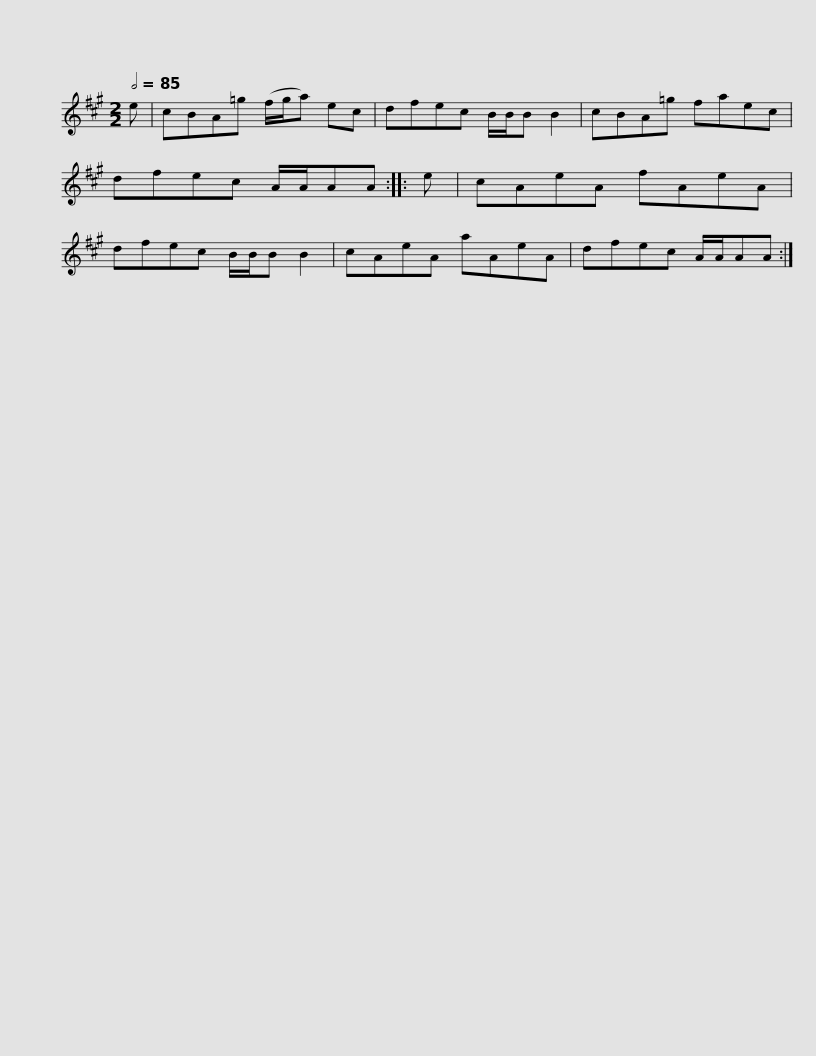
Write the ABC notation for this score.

X:1
L:1/8
Q:1/2=85
M:2/2
I:linebreak $
K:A
V:1 treble
V:1
 e | cBA=g (f/g/a) ec | dfec B/B/B B2 | cBA=g faec | dfec A/A/AA :: %5
 e |$ cAeA fAeA | dfec B/B/B B2 | cAeA aAeA | dfec A/A/AA :| %10
